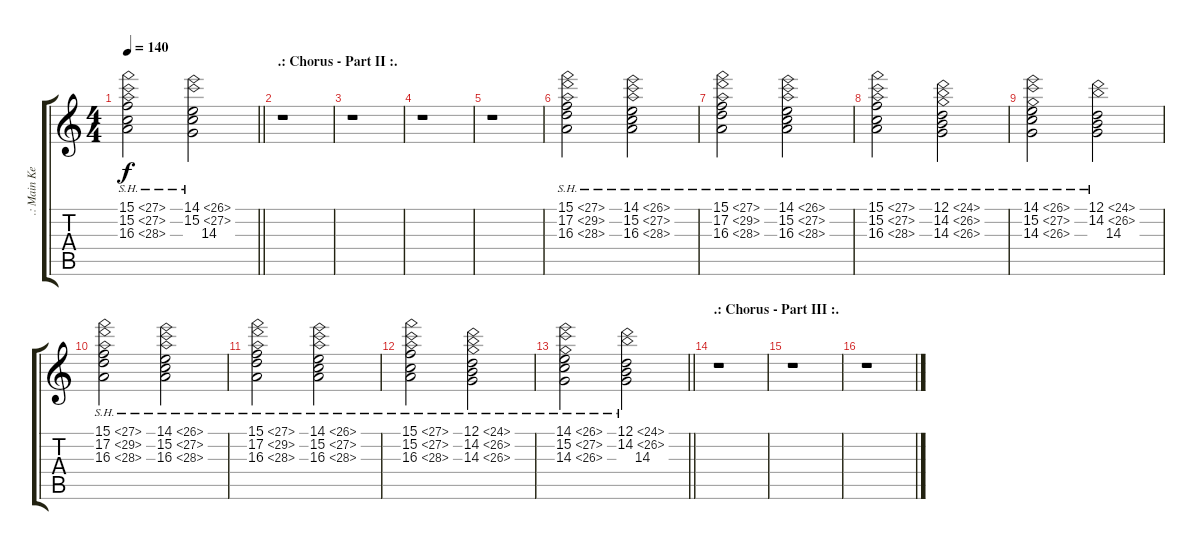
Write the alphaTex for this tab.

\track (".: Main Keyboard :." ".: Main Ke") {instrument orchestralharp}
\staff {score tabs}
\tuning (D4 A3 F3 C3 G2 D2) {hide}
\ts (4 4)
\tempo 140
\clef g2
\barLineRight lightlight
\ks c
(15.1{sh 12} 15.2{sh 12} 16.3{sh 12}).2{dy f} (14.1{sh 12} 15.2{sh 12} 14.3).2 |
\section ("" ".: Chorus - Part II :.")
r.1 |
r.1 |
r.1 |
r.1 |
(15.1{sh 12} 17.2{sh 12} 16.3{sh 12}).2 (14.1{sh 12} 15.2{sh 12} 16.3{sh 12}).2 |
(15.1{sh 12} 17.2{sh 12} 16.3{sh 12}).2 (14.1{sh 12} 15.2{sh 12} 16.3{sh 12}).2 |
(15.1{sh 12} 15.2{sh 12} 16.3{sh 12}).2 (12.1{sh 12} 14.2{sh 12} 14.3{sh 12}).2 |
(14.1{sh 12} 15.2{sh 12} 14.3{sh 12}).2 (12.1{sh 12} 14.2{sh 12} 14.3).2 |
(15.1{sh 12} 17.2{sh 12} 16.3{sh 12}).2 (14.1{sh 12} 15.2{sh 12} 16.3{sh 12}).2 |
(15.1{sh 12} 17.2{sh 12} 16.3{sh 12}).2 (14.1{sh 12} 15.2{sh 12} 16.3{sh 12}).2 |
(15.1{sh 12} 15.2{sh 12} 16.3{sh 12}).2 (12.1{sh 12} 14.2{sh 12} 14.3{sh 12}).2 |
\barLineRight lightlight
(14.1{sh 12} 15.2{sh 12} 14.3{sh 12}).2 (12.1{sh 12} 14.2{sh 12} 14.3).2 |
\section ("" ".: Chorus - Part III :.")
r.1 |
r.1 |
r.1
